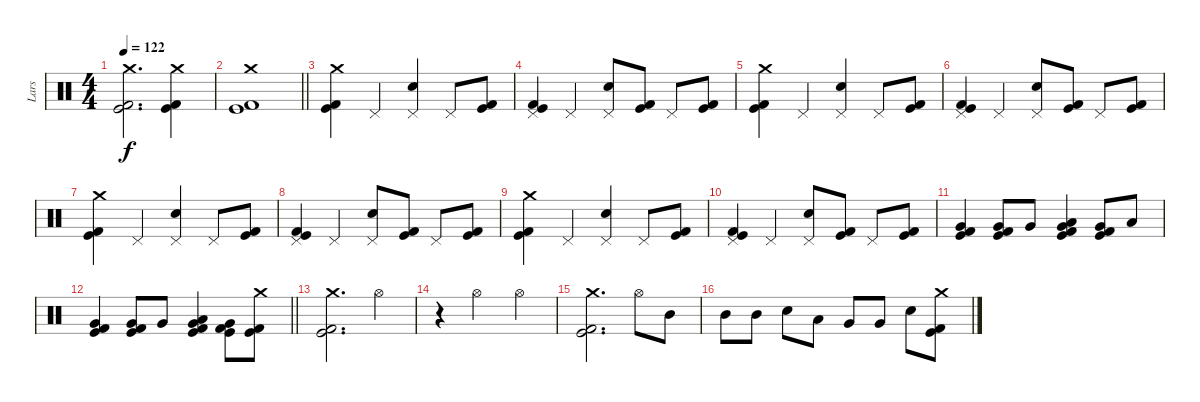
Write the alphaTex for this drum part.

\track ("Lars" "Lars") {instrument percussion}
\staff {score}
\articulation defaults
\ts (4 4)
\tempo 122
\clef neutral
\ks c
("Crash medium (hit)" "Kick (hit)" "Kick (hit) 2").2{d dy f} ("Crash medium (hit)" "Kick (hit)" "Kick (hit) 2").4 |
\barLineRight lightlight
("Crash medium (hit)" "Kick (hit)" "Kick (hit) 2").1 |
("Crash medium (hit)" "Kick (hit)" "Kick (hit) 2").4 "Pedal Hi-Hat (hit)".4 ("Pedal Hi-Hat (hit)" "Electric Snare (hit)").4 "Pedal Hi-Hat (hit)".8 ("Kick (hit)" "Kick (hit) 2").8 |
("Pedal Hi-Hat (hit)" "Kick (hit)" "Kick (hit) 2").4 "Pedal Hi-Hat (hit)".4 ("Pedal Hi-Hat (hit)" "Electric Snare (hit)").8 ("Kick (hit)" "Kick (hit) 2").8 "Pedal Hi-Hat (hit)".8 ("Kick (hit)" "Kick (hit) 2").8 |
("Crash medium (hit)" "Kick (hit)" "Kick (hit) 2").4 "Pedal Hi-Hat (hit)".4 ("Pedal Hi-Hat (hit)" "Electric Snare (hit)").4 "Pedal Hi-Hat (hit)".8 ("Kick (hit)" "Kick (hit) 2").8 |
("Pedal Hi-Hat (hit)" "Kick (hit)" "Kick (hit) 2").4 "Pedal Hi-Hat (hit)".4 ("Pedal Hi-Hat (hit)" "Electric Snare (hit)").8 ("Kick (hit)" "Kick (hit) 2").8 "Pedal Hi-Hat (hit)".8 ("Kick (hit)" "Kick (hit) 2").8 |
("Crash medium (hit)" "Kick (hit)" "Kick (hit) 2").4 "Pedal Hi-Hat (hit)".4 ("Pedal Hi-Hat (hit)" "Electric Snare (hit)").4 "Pedal Hi-Hat (hit)".8 ("Kick (hit)" "Kick (hit) 2").8 |
("Pedal Hi-Hat (hit)" "Kick (hit)" "Kick (hit) 2").4 "Pedal Hi-Hat (hit)".4 ("Pedal Hi-Hat (hit)" "Electric Snare (hit)").8 ("Kick (hit)" "Kick (hit) 2").8 "Pedal Hi-Hat (hit)".8 ("Kick (hit)" "Kick (hit) 2").8 |
("Crash medium (hit)" "Kick (hit)" "Kick (hit) 2").4 "Pedal Hi-Hat (hit)".4 ("Pedal Hi-Hat (hit)" "Electric Snare (hit)").4 "Pedal Hi-Hat (hit)".8 ("Kick (hit)" "Kick (hit) 2").8 |
("Pedal Hi-Hat (hit)" "Kick (hit)" "Kick (hit) 2").4 "Pedal Hi-Hat (hit)".4 ("Pedal Hi-Hat (hit)" "Electric Snare (hit)").8 ("Kick (hit)" "Kick (hit) 2").8 "Pedal Hi-Hat (hit)".8 ("Kick (hit)" "Kick (hit) 2").8 |
("Very Low Tom (hit)" "Kick (hit)" "Kick (hit) 2").4 ("Very Low Tom (hit)" "Kick (hit)" "Kick (hit) 2").8 "Very Low Tom (hit)".8 ("Very Low Tom (hit)" "Kick (hit)" "Kick (hit) 2" "Low Tom (hit)").4 ("Very Low Tom (hit)" "Kick (hit)" "Kick (hit) 2").8 "Low Tom (hit)".8 |
\barLineRight lightlight
("Very Low Tom (hit)" "Kick (hit)" "Kick (hit) 2").4 ("Very Low Tom (hit)" "Kick (hit)" "Kick (hit) 2").8 "Very Low Tom (hit)".8 ("Very Low Tom (hit)" "Kick (hit)" "Kick (hit) 2" "Low Tom (hit)").4 ("Very Low Tom (hit)" "Kick (hit)" "Kick (hit) 2").8 ("Crash medium (hit)" "Kick (hit)" "Kick (hit) 2").8 |
("Crash medium (hit)" "Kick (hit)" "Kick (hit) 2").2{d} "Hi-Hat (open)".4 |
r.4 "Hi-Hat (open)".2 "Hi-Hat (open)".4 |
("Crash medium (hit)" "Kick (hit)" "Kick (hit) 2").2{d} "Hi-Hat (open)".8 "Mid Tom (hit)".8 |
"Mid Tom (hit)".8 "Mid Tom (hit)".8 "Electric Snare (hit)".8 "Low Tom (hit)".8 "Very Low Tom (hit)".8 "Very Low Tom (hit)".8 "Electric Snare (hit)".8 ("Crash medium (hit)" "Kick (hit)" "Kick (hit) 2").8
